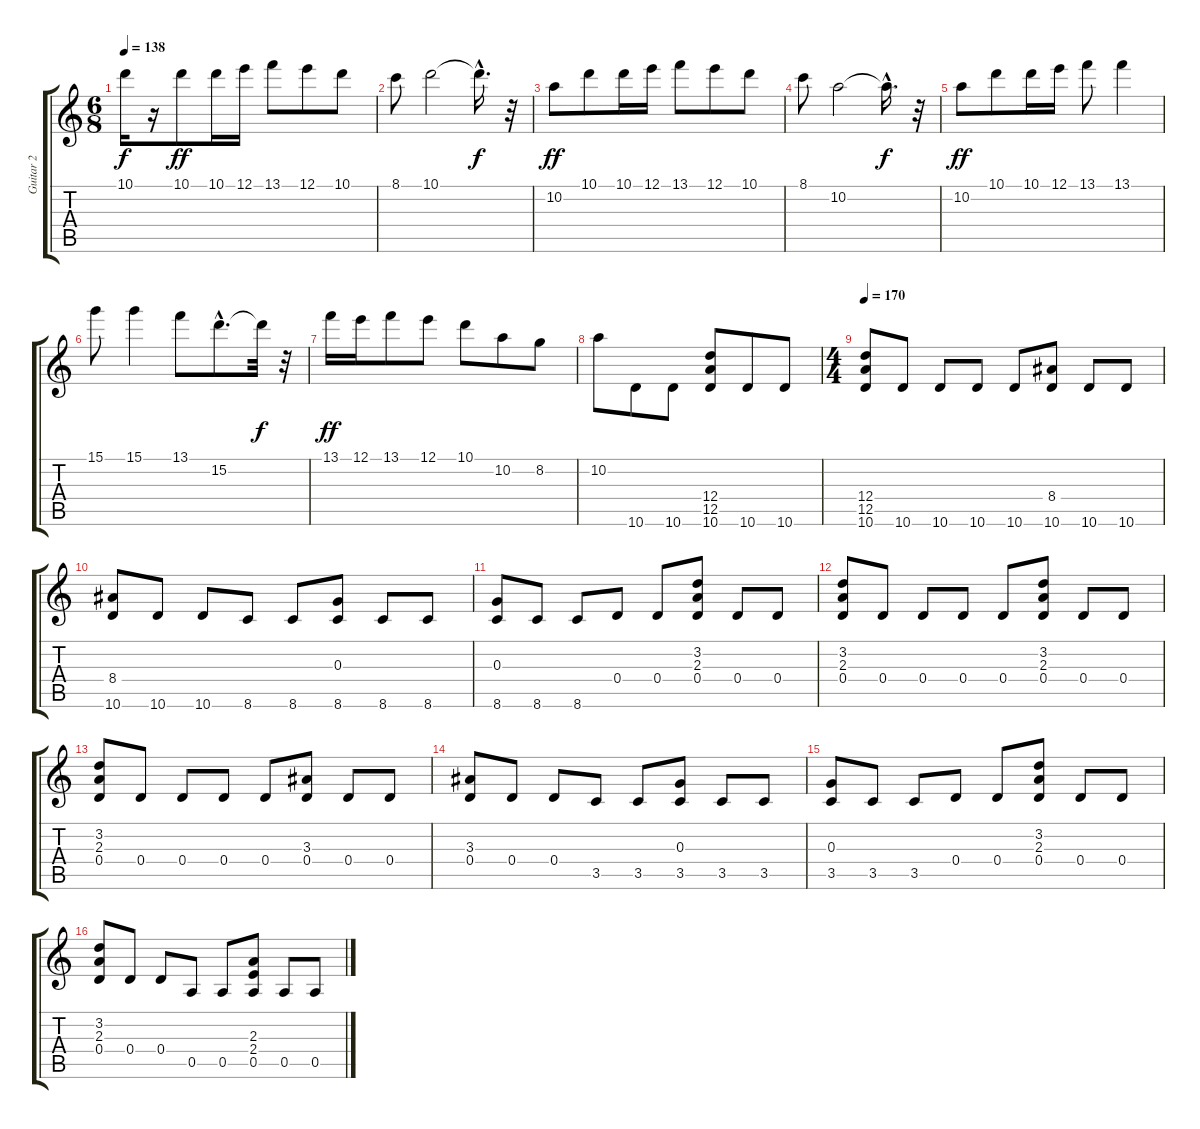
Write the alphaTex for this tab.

\track ("Guitar 2" "Guitar 2") {instrument acousticguitarsteel}
\staff {score tabs}
\tuning (E4 B3 G3 D3 A2 E2) {hide}
\ts (6 8)
\tempo 138
\clef g2
\ks c
10.1{t}.16{dy f} r.16 10.1.8{dy ff} 10.1.16 12.1.16 13.1.8 12.1.8 10.1.8 |
8.1.8 10.1.2 10.1{hac t}.16{d dy f} r.32 |
10.2.8{dy ff} 10.1.8 10.1.16 12.1.16 13.1.8 12.1.8 10.1.8 |
8.1.8 10.2.2 10.2{hac t}.16{d dy f} r.32 |
10.2.8{dy ff} 10.1.8 10.1.16 12.1.16 13.1.8 13.1.4 |
15.1.8 15.1.4 13.1.8 15.2{hac}.8{d} 15.2{t}.32{dy f} r.32 |
13.1.16{dy ff} 12.1.16 13.1.8 12.1.8 10.1.8 10.2.8 8.2.8 |
10.2.8 10.6.8{instrument overdrivenguitar} 10.6.8 (12.4 12.5 10.6).8 10.6.8 10.6.8 |
\ts (4 4)
\tempo 170
(12.4 12.5 10.6).8 10.6.8 10.6.8 10.6.8 10.6.8 (8.4 10.6).8 10.6.8 10.6.8 |
(8.4 10.6).8 10.6.8 10.6.8 8.6.8 8.6.8 (0.3 8.6).8 8.6.8 8.6.8 |
(0.3 8.6).8 8.6.8 8.6.8 0.4.8 0.4.8 (3.2 2.3 0.4).8 0.4.8 0.4.8 |
(3.2 2.3 0.4).8 0.4.8 0.4.8 0.4.8 0.4.8 (3.2 2.3 0.4).8 0.4.8 0.4.8 |
(3.2 2.3 0.4).8 0.4.8 0.4.8 0.4.8 0.4.8 (3.3 0.4).8 0.4.8 0.4.8 |
(3.3 0.4).8 0.4.8 0.4.8 3.5.8 3.5.8 (0.3 3.5).8 3.5.8 3.5.8 |
(0.3 3.5).8 3.5.8 3.5.8 0.4.8 0.4.8 (3.2 2.3 0.4).8 0.4.8 0.4.8 |
(3.2 2.3 0.4).8 0.4.8 0.4.8 0.5.8 0.5.8 (2.3 2.4 0.5).8 0.5.8 0.5.8
